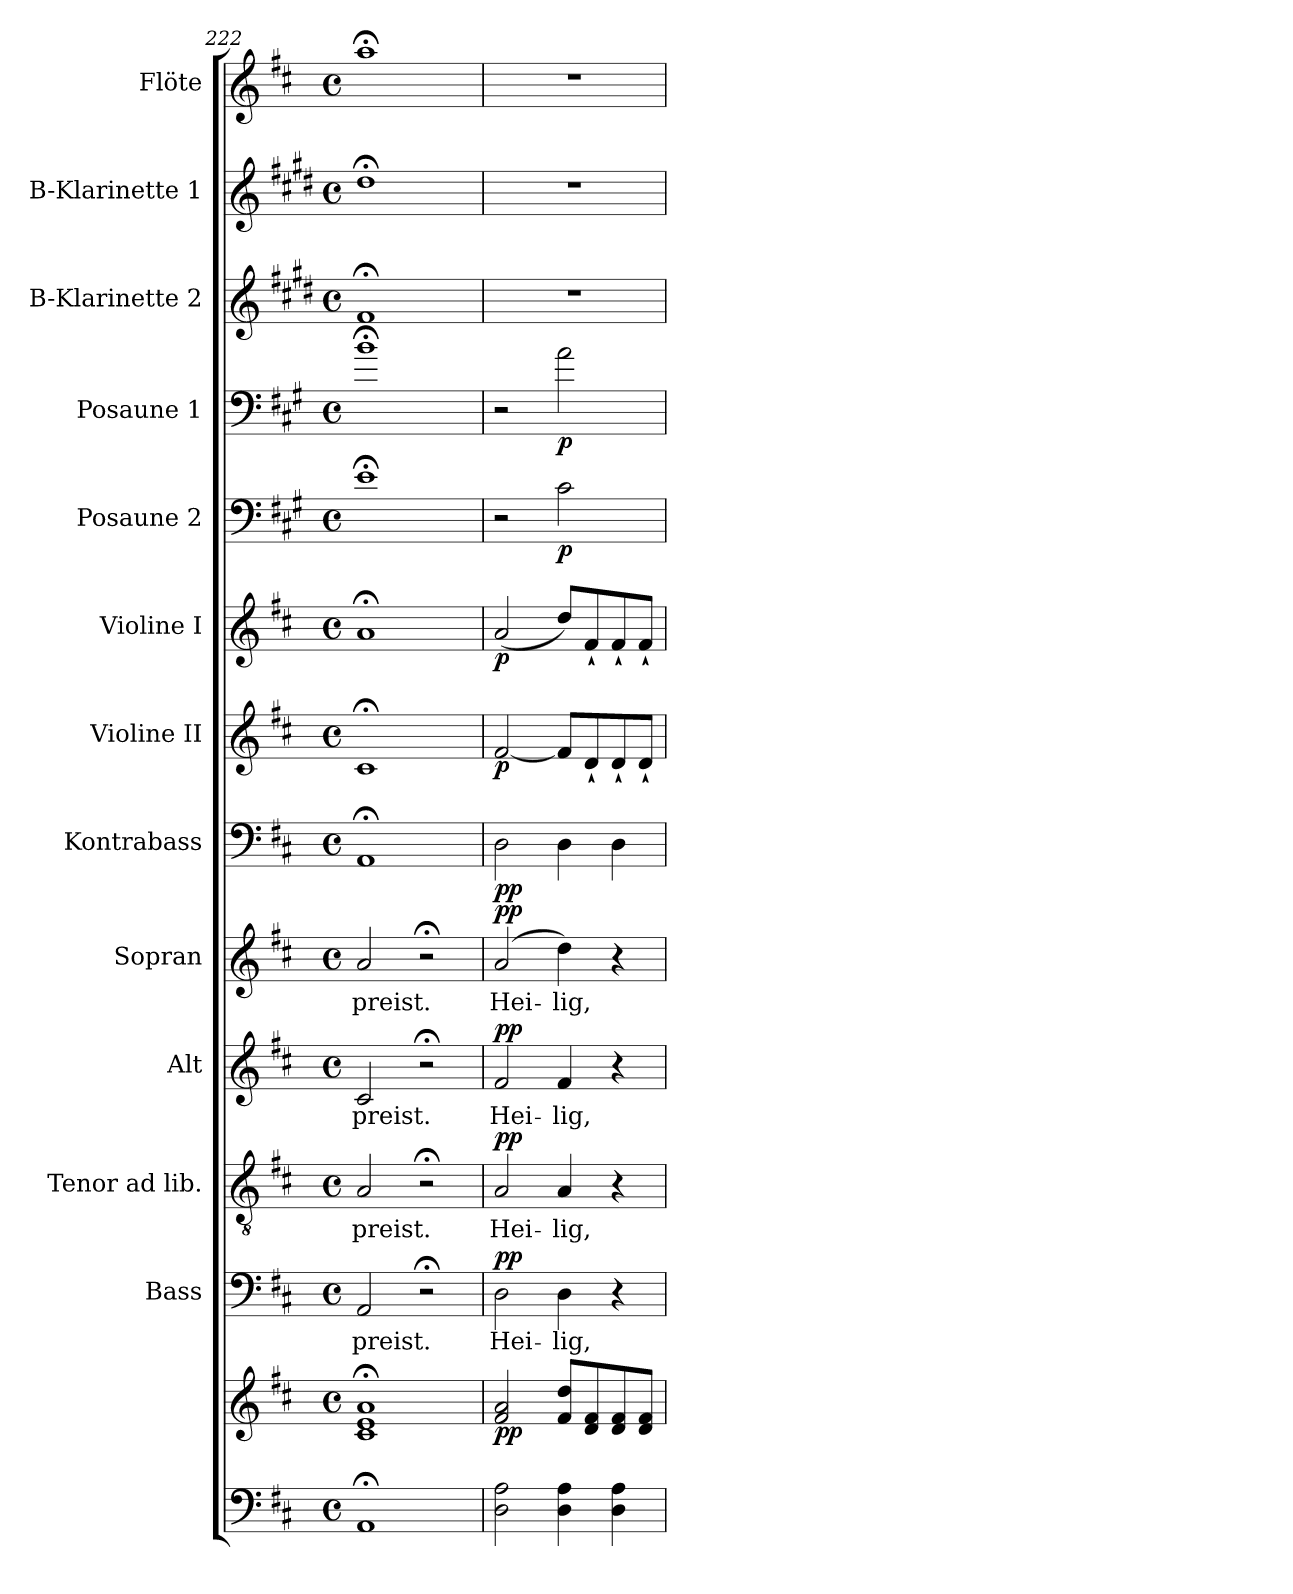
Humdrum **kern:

**kern	**kern	**dynam	**kern	**text	**dynam	**kern	**text	**dynam	**kern	**text	**dynam	**kern	**text	**dynam	**kern	**dynam	**kern	**dynam	**kern	**dynam	**kern	**dynam	**kern	**dynam	**kern	**kern	**kern
*part13	*part13	*part13	*part12	*part12	*part12	*part11	*part11	*part11	*part10	*part10	*part10	*part9	*part9	*part9	*part8	*part8	*part7	*part7	*part6	*part6	*part5	*part5	*part4	*part4	*part3	*part2	*part1
*staff14	*staff13	*staff13/14	*staff12	*staff12	*staff12	*staff11	*staff11	*staff11	*staff10	*staff10	*staff10	*staff9	*staff9	*staff9	*staff8	*staff8	*staff7	*staff7	*staff6	*staff6	*staff5	*staff5	*staff4	*staff4	*staff3	*staff2	*staff1
*	*	*	*I"Bass	*	*	*I"Tenor ad lib.	*	*	*I"Alt	*	*	*I"Sopran	*	*	*I"Kontrabass	*	*I"Violine II	*	*I"Violine I	*	*I"Posaune 2	*	*I"Posaune 1	*	*I"B-Klarinette 2	*I"B-Klarinette 1	*I"Flöte
*	*	*	*I'B.	*	*	*I'T.	*	*	*I'A.	*	*	*I'S.	*	*	*I'Kb.	*	*I'Vl. II	*	*I'Vl. I	*	*I'Pos 2	*	*I'Pos. 1	*	*I'B Kl. 2	*I'B Kl. 1	*I'Fl.
*clefF4	*clefG2	*	*clefF4	*	*	*clefGv2	*	*	*clefG2	*	*	*clefG2	*	*	*clefF4	*	*clefG2	*	*clefG2	*	*clefF4	*	*clefF4	*	*clefG2	*clefG2	*clefG2
*	*	*	*	*	*	*	*	*	*	*	*	*	*	*	*ITrd7c12	*	*	*	*	*	*ITrd4c7	*	*ITrd4c7	*	*ITrd1c2	*ITrd1c2	*
*k[f#c#]	*k[f#c#]	*	*k[f#c#]	*	*	*k[f#c#]	*	*	*k[f#c#]	*	*	*k[f#c#]	*	*	*k[f#c#]	*	*k[f#c#]	*	*k[f#c#]	*	*k[f#c#]	*	*k[f#c#]	*	*k[f#c#]	*k[f#c#]	*k[f#c#]
*D:	*D:	*	*D:	*	*	*D:	*	*	*D:	*	*	*D:	*	*	*D:	*	*D:	*	*D:	*	*D:	*	*D:	*	*D:	*D:	*D:
*M4/4	*M4/4	*	*M4/4	*	*	*M4/4	*	*	*M4/4	*	*	*M4/4	*	*	*M4/4	*	*M4/4	*	*M4/4	*	*M4/4	*	*M4/4	*	*M4/4	*M4/4	*M4/4
*met(c)	*met(c)	*	*met(c)	*	*	*met(c)	*	*	*met(c)	*	*	*met(c)	*	*	*met(c)	*	*met(c)	*	*met(c)	*	*met(c)	*	*met(c)	*	*met(c)	*met(c)	*met(c)
=222	=222	=222	=222	=222	=222	=222	=222	=222	=222	=222	=222	=222	=222	=222	=222	=222	=222	=222	=222	=222	=222	=222	=222	=222	=222	=222	=222
!	!	!	!	!LO:LY:b	!	!	!LO:LY:b	!	!	!LO:LY:b	!	!	!LO:LY:b	!	!	!	!	!	!	!	!	!	!	!	!	!	!
1AA;<	1c#;< 1e;< 1a;<	.	2AA/	preist.	.	2A/	preist.	.	2c#/	preist.	.	2a/	preist.	.	1AAA;<	.	1c#;<	.	1a;<	.	1A;<	.	1e;<	.	1e;<	1cc#;<	1aa;<
.	.	.	2r;<	.	.	2r;<	.	.	2r;<	.	.	2r;<	.	.	.	.	.	.	.	.	.	.	.	.	.	.	.
=223	=223	=223	=223	=223	=223	=223	=223	=223	=223	=223	=223	=223	=223	=223	=223	=223	=223	=223	=223	=223	=223	=223	=223	=223	=223	=223	=223
!	!	!LO:DY:b	!	!LO:LY:b	!LO:DY:a	!	!LO:LY:b	!LO:DY:a	!	!LO:LY:b	!LO:DY:a	!	!LO:LY:b	!LO:DY:a	!	!LO:DY:b	!	!LO:DY:b	!	!LO:DY:b	!	!	!	!	!	!	!
2D\ 2A\	2f#/ 2a/	pp	2D\	Hei-	pp	2A/	Hei-	pp	2f#/	Hei-	pp	(2a/	Hei-	pp	2DD\	pp	[2f#/	p	(<2a/	p	2r	.	2r	.	1r	1r	1r
!	!	!	!	!LO:LY:b	!	!	!LO:LY:b	!	!	!LO:LY:b	!	!	!LO:LY:b	!	!	!	!	!	!	!	!	!LO:DY:b	!	!LO:DY:b	!	!	!
4D\ 4A\	8f#/ 8dd/L	.	4D\	-lig,	.	4A/	-lig,	.	4f#/	-lig,	.	4dd\)	-lig,	.	4DD\	.	8f#/L]	.	8dd/L)	.	2F#\	p	2d\	p	.	.	.
.	8d/ 8f#/	.	.	.	.	.	.	.	.	.	.	.	.	.	.	.	8d`</	.	8f#`</	.	.	.	.	.	.	.	.
4D\ 4A\	8d/ 8f#/	.	4r	.	.	4r	.	.	4r	.	.	4r	.	.	4DD\	.	8d`</	.	8f#`</	.	.	.	.	.	.	.	.
.	8d/ 8f#/J	.	.	.	.	.	.	.	.	.	.	.	.	.	.	.	8d`</J	.	8f#`</J	.	.	.	.	.	.	.	.
=	=	=	=	=	=	=	=	=	=	=	=	=	=	=	=	=	=	=	=	=	=	=	=	=	=	=	=
*-	*-	*-	*-	*-	*-	*-	*-	*-	*-	*-	*-	*-	*-	*-	*-	*-	*-	*-	*-	*-	*-	*-	*-	*-	*-	*-	*-
